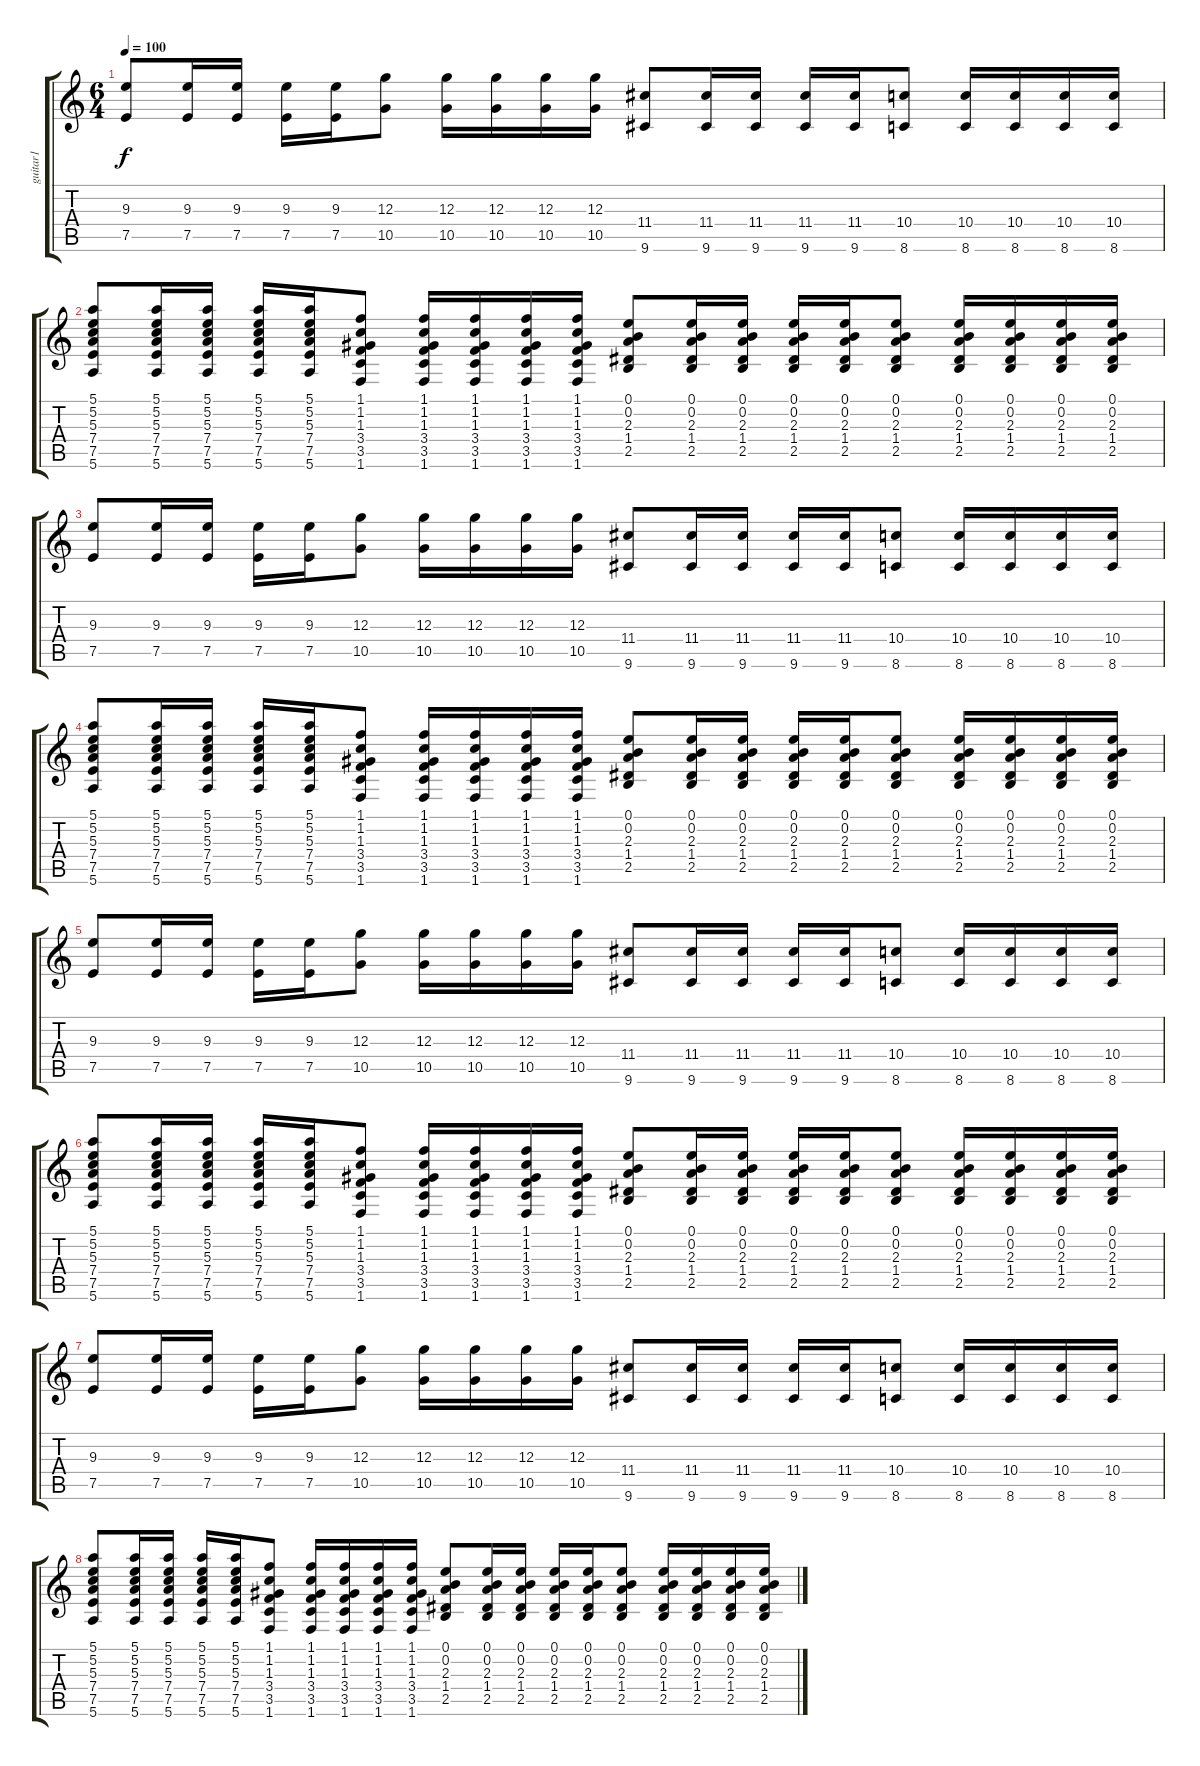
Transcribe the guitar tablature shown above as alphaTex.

\track ("guitar1 " "guitar1 ") {instrument distortionguitar}
\staff {score tabs}
\tuning (E4 B3 G3 D3 A2 E2) {hide}
\ts (6 4)
\tempo 100
\clef g2
\ks c
(9.3 7.5).8{dy f} (9.3 7.5).16 (9.3 7.5).16 (9.3 7.5).16 (9.3 7.5).16 (12.3 10.5).8 (12.3 10.5).16 (12.3 10.5).16 (12.3 10.5).16 (12.3 10.5).16 (11.4 9.6).8 (11.4 9.6).16 (11.4 9.6).16 (11.4 9.6).16 (11.4 9.6).16 (10.4 8.6).8 (10.4 8.6).16 (10.4 8.6).16 (10.4 8.6).16 (10.4 8.6).16 |
(5.1 5.2 5.3 7.4 7.5 5.6).8 (5.1 5.2 5.3 7.4 7.5 5.6).16 (5.1 5.2 5.3 7.4 7.5 5.6).16 (5.1 5.2 5.3 7.4 7.5 5.6).16 (5.1 5.2 5.3 7.4 7.5 5.6).16 (1.1 1.2 1.3 3.4 3.5 1.6).8 (1.1 1.2 1.3 3.4 3.5 1.6).16 (1.1 1.2 1.3 3.4 3.5 1.6).16 (1.1 1.2 1.3 3.4 3.5 1.6).16 (1.1 1.2 1.3 3.4 3.5 1.6).16 (0.1 0.2 2.3 1.4 2.5).8 (0.1 0.2 2.3 1.4 2.5).16 (0.1 0.2 2.3 1.4 2.5).16 (0.1 0.2 2.3 1.4 2.5).16 (0.1 0.2 2.3 1.4 2.5).16 (0.1 0.2 2.3 1.4 2.5).8 (0.1 0.2 2.3 1.4 2.5).16 (0.1 0.2 2.3 1.4 2.5).16 (0.1 0.2 2.3 1.4 2.5).16 (0.1 0.2 2.3 1.4 2.5).16 |
(9.3 7.5).8 (9.3 7.5).16 (9.3 7.5).16 (9.3 7.5).16 (9.3 7.5).16 (12.3 10.5).8 (12.3 10.5).16 (12.3 10.5).16 (12.3 10.5).16 (12.3 10.5).16 (11.4 9.6).8 (11.4 9.6).16 (11.4 9.6).16 (11.4 9.6).16 (11.4 9.6).16 (10.4 8.6).8 (10.4 8.6).16 (10.4 8.6).16 (10.4 8.6).16 (10.4 8.6).16 |
(5.1 5.2 5.3 7.4 7.5 5.6).8 (5.1 5.2 5.3 7.4 7.5 5.6).16 (5.1 5.2 5.3 7.4 7.5 5.6).16 (5.1 5.2 5.3 7.4 7.5 5.6).16 (5.1 5.2 5.3 7.4 7.5 5.6).16 (1.1 1.2 1.3 3.4 3.5 1.6).8 (1.1 1.2 1.3 3.4 3.5 1.6).16 (1.1 1.2 1.3 3.4 3.5 1.6).16 (1.1 1.2 1.3 3.4 3.5 1.6).16 (1.1 1.2 1.3 3.4 3.5 1.6).16 (0.1 0.2 2.3 1.4 2.5).8 (0.1 0.2 2.3 1.4 2.5).16 (0.1 0.2 2.3 1.4 2.5).16 (0.1 0.2 2.3 1.4 2.5).16 (0.1 0.2 2.3 1.4 2.5).16 (0.1 0.2 2.3 1.4 2.5).8 (0.1 0.2 2.3 1.4 2.5).16 (0.1 0.2 2.3 1.4 2.5).16 (0.1 0.2 2.3 1.4 2.5).16 (0.1 0.2 2.3 1.4 2.5).16 |
(9.3 7.5).8 (9.3 7.5).16 (9.3 7.5).16 (9.3 7.5).16 (9.3 7.5).16 (12.3 10.5).8 (12.3 10.5).16 (12.3 10.5).16 (12.3 10.5).16 (12.3 10.5).16 (11.4 9.6).8 (11.4 9.6).16 (11.4 9.6).16 (11.4 9.6).16 (11.4 9.6).16 (10.4 8.6).8 (10.4 8.6).16 (10.4 8.6).16 (10.4 8.6).16 (10.4 8.6).16 |
(5.1 5.2 5.3 7.4 7.5 5.6).8 (5.1 5.2 5.3 7.4 7.5 5.6).16 (5.1 5.2 5.3 7.4 7.5 5.6).16 (5.1 5.2 5.3 7.4 7.5 5.6).16 (5.1 5.2 5.3 7.4 7.5 5.6).16 (1.1 1.2 1.3 3.4 3.5 1.6).8 (1.1 1.2 1.3 3.4 3.5 1.6).16 (1.1 1.2 1.3 3.4 3.5 1.6).16 (1.1 1.2 1.3 3.4 3.5 1.6).16 (1.1 1.2 1.3 3.4 3.5 1.6).16 (0.1 0.2 2.3 1.4 2.5).8 (0.1 0.2 2.3 1.4 2.5).16 (0.1 0.2 2.3 1.4 2.5).16 (0.1 0.2 2.3 1.4 2.5).16 (0.1 0.2 2.3 1.4 2.5).16 (0.1 0.2 2.3 1.4 2.5).8 (0.1 0.2 2.3 1.4 2.5).16 (0.1 0.2 2.3 1.4 2.5).16 (0.1 0.2 2.3 1.4 2.5).16 (0.1 0.2 2.3 1.4 2.5).16 |
(9.3 7.5).8 (9.3 7.5).16 (9.3 7.5).16 (9.3 7.5).16 (9.3 7.5).16 (12.3 10.5).8 (12.3 10.5).16 (12.3 10.5).16 (12.3 10.5).16 (12.3 10.5).16 (11.4 9.6).8 (11.4 9.6).16 (11.4 9.6).16 (11.4 9.6).16 (11.4 9.6).16 (10.4 8.6).8 (10.4 8.6).16 (10.4 8.6).16 (10.4 8.6).16 (10.4 8.6).16 |
(5.1 5.2 5.3 7.4 7.5 5.6).8 (5.1 5.2 5.3 7.4 7.5 5.6).16 (5.1 5.2 5.3 7.4 7.5 5.6).16 (5.1 5.2 5.3 7.4 7.5 5.6).16 (5.1 5.2 5.3 7.4 7.5 5.6).16 (1.1 1.2 1.3 3.4 3.5 1.6).8 (1.1 1.2 1.3 3.4 3.5 1.6).16 (1.1 1.2 1.3 3.4 3.5 1.6).16 (1.1 1.2 1.3 3.4 3.5 1.6).16 (1.1 1.2 1.3 3.4 3.5 1.6).16 (0.1 0.2 2.3 1.4 2.5).8 (0.1 0.2 2.3 1.4 2.5).16 (0.1 0.2 2.3 1.4 2.5).16 (0.1 0.2 2.3 1.4 2.5).16 (0.1 0.2 2.3 1.4 2.5).16 (0.1 0.2 2.3 1.4 2.5).8 (0.1 0.2 2.3 1.4 2.5).16 (0.1 0.2 2.3 1.4 2.5).16 (0.1 0.2 2.3 1.4 2.5).16 (0.1 0.2 2.3 1.4 2.5).16
